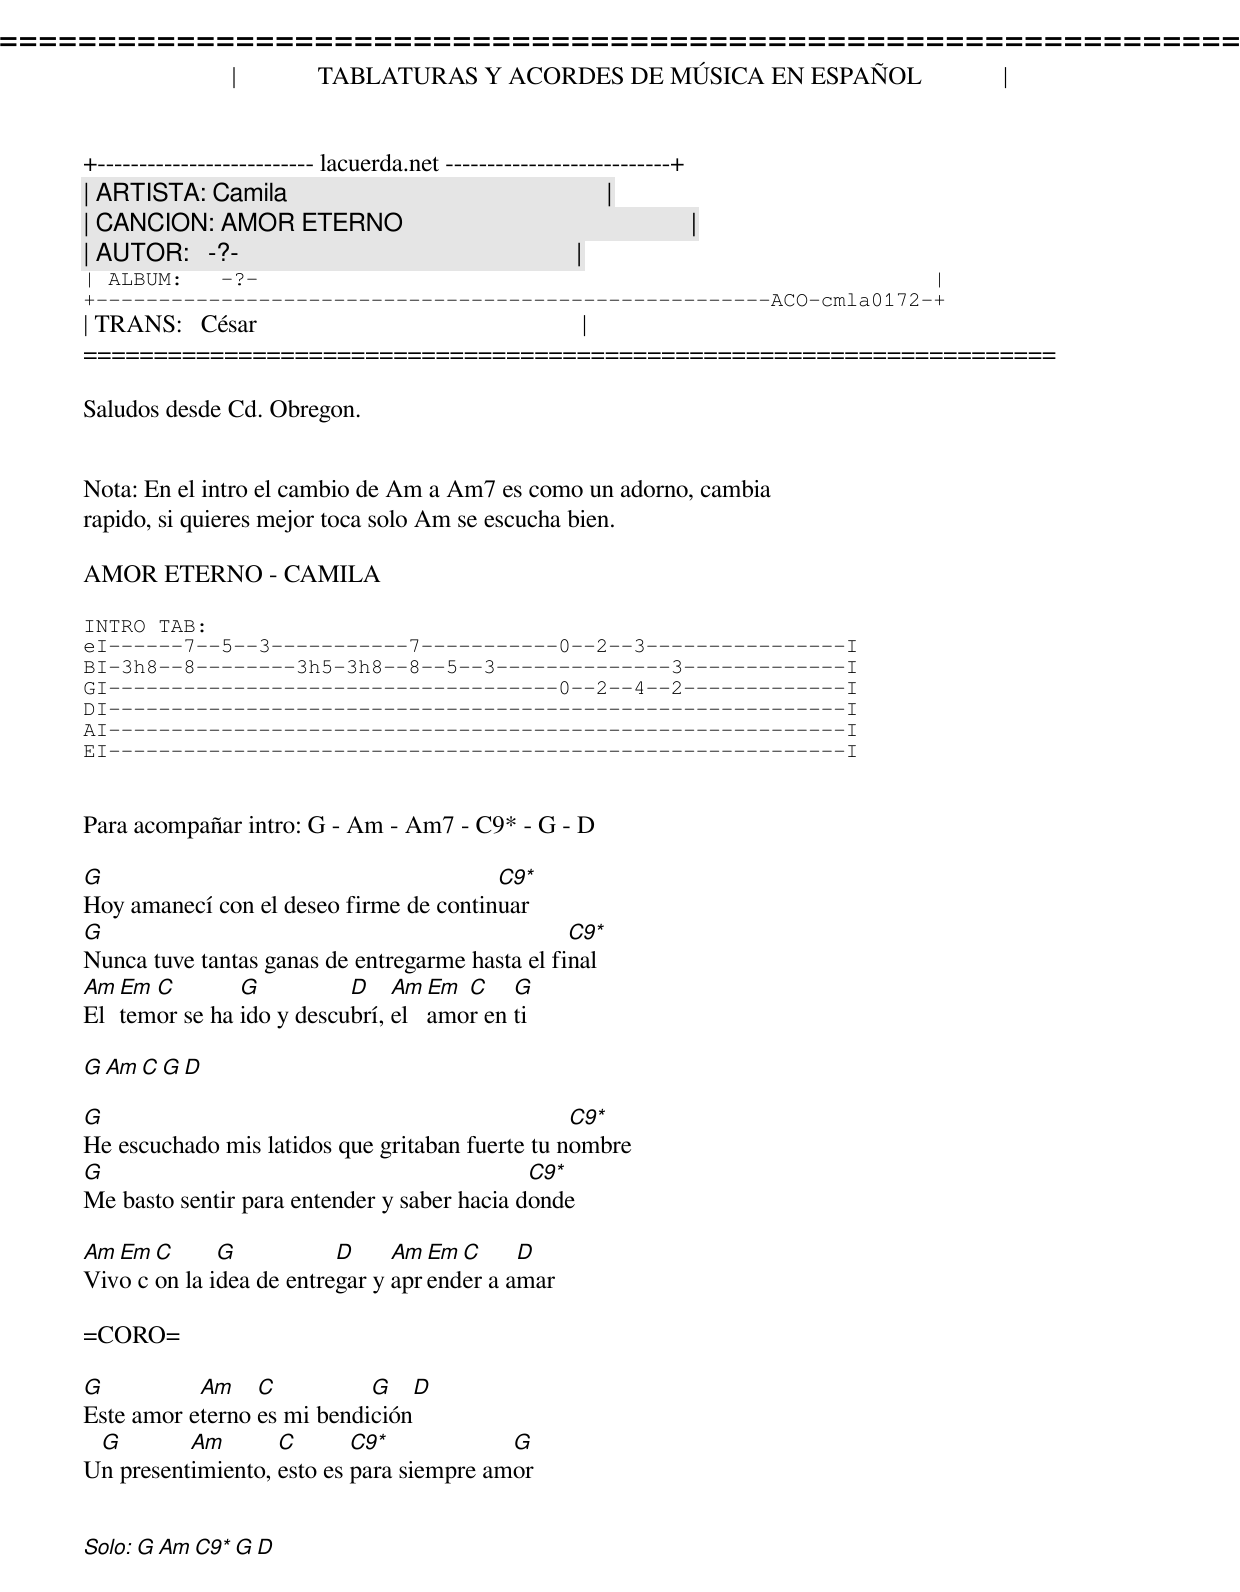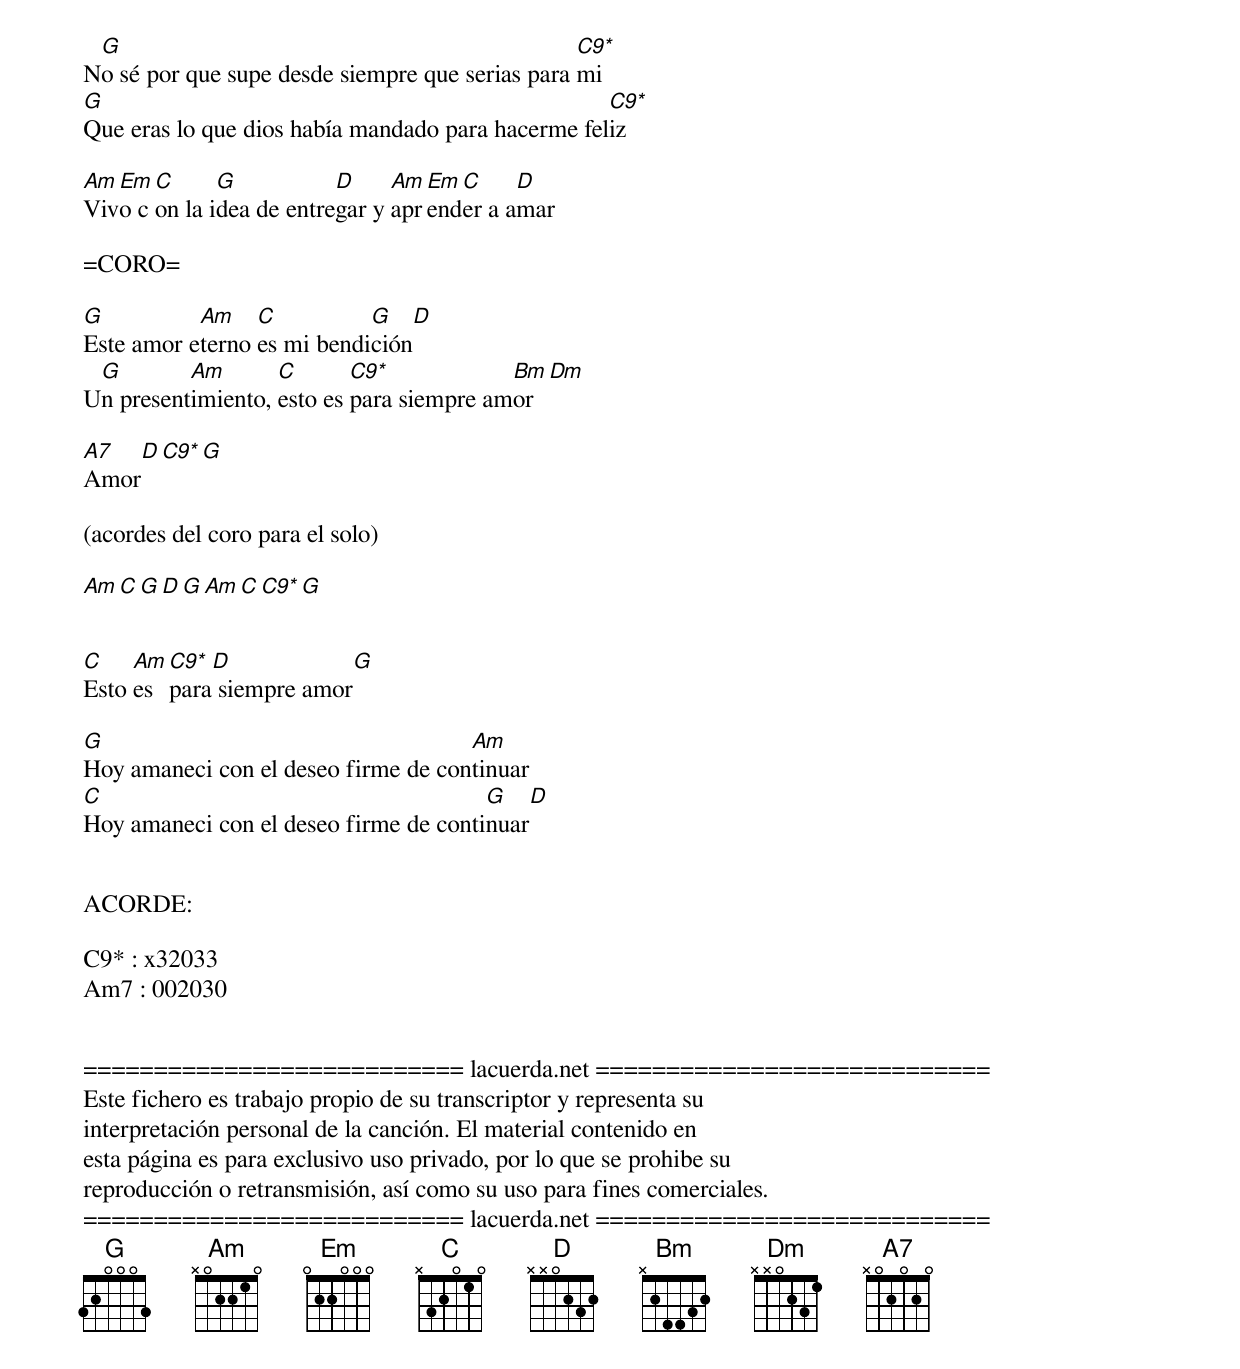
=====================================================================
|             TABLATURAS Y ACORDES DE MÚSICA EN ESPAÑOL             |
+-------------------------- lacuerda.net ---------------------------+
| ARTISTA: Camila                                                   |
| CANCION: AMOR ETERNO                                              |
| AUTOR:   -?-                                                      |
| ALBUM:   -?-                                                      |
+------------------------------------------------------ACO-cmla0172-+
| TRANS:   César                                                    |
=====================================================================

Saludos desde Cd. Obregon.


Nota: En el intro el cambio de Am a Am7 es como un adorno, cambia
rapido, si quieres mejor toca solo Am se escucha bien.

AMOR ETERNO - CAMILA

INTRO TAB:
eI------7--5--3-----------7-----------0--2--3----------------I
BI-3h8--8--------3h5-3h8--8--5--3--------------3-------------I
GI------------------------------------0--2--4--2-------------I
DI-----------------------------------------------------------I
AI-----------------------------------------------------------I
EI-----------------------------------------------------------I


Para acompañar intro: G - Am - Am7 - C9* - G - D

G                                       C9*
Hoy amanecí con el deseo firme de continuar
G                                                C9*
Nunca tuve tantas ganas de entregarme hasta el final
Am Em C        G          D    Am Em C    G
El temor se ha ido y descubrí, el amor en ti

G Am C G D

G                                                C9*
He escuchado mis latidos que gritaban fuerte tu nombre
G                                            C9*
Me basto sentir para entender y saber hacia donde

Am Em C      G           D     Am Em C     D
Vivo con la idea de entregar y aprender a amar

=CORO=

G          Am    C          G   D
Este amor eterno es mi bendición
 G        Am       C       C9*            G
Un presentimiento, esto es para siempre amor


Solo: G Am C9* G D


 G                                               C9*
No sé por que supe desde siempre que serias para mi
G                                                  C9*
Que eras lo que dios había mandado para hacerme feliz

Am Em C      G           D     Am Em C     D
Vivo con la idea de entregar y aprender a amar

=CORO=

G          Am    C          G   D
Este amor eterno es mi bendición
 G        Am       C       C9*            Bm     Dm
Un presentimiento, esto es para siempre amor

A7    D  C9*  G
Amor

(acordes del coro para el solo)

Am C  G  D  G  Am  C  C9*  G


C    Am C9* D            G
Esto es para siempre amor

G                                    Am
Hoy amaneci con el deseo firme de continuar
C                                      G   D
Hoy amaneci con el deseo firme de continuar


ACORDE:

C9* : x32033
Am7 : 002030


=========================== lacuerda.net ============================
Este fichero es trabajo propio de su transcriptor y representa su
interpretación personal de la canción. El material contenido en
esta página es para exclusivo uso privado, por lo que se prohibe su
reproducción o retransmisión, así como su uso para fines comerciales.
=========================== lacuerda.net ============================
